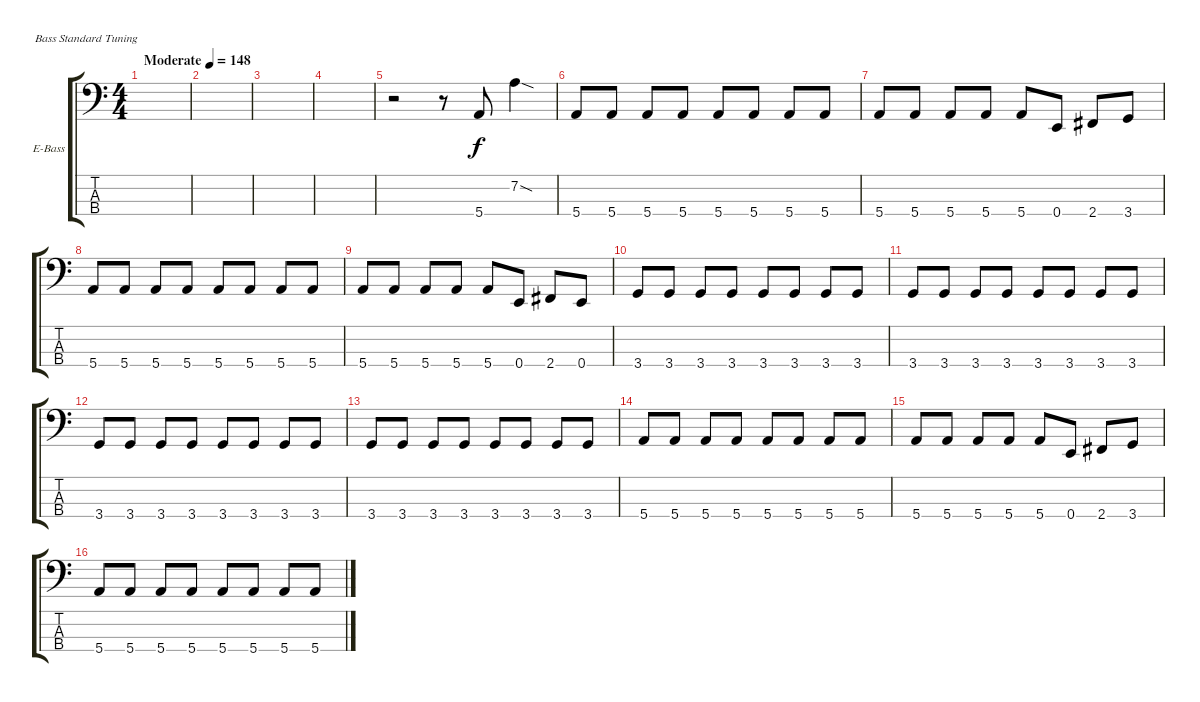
\bracketExtendMode groupsimilarinstruments
\firstSystemTrackNameOrientation horizontal
\otherSystemsTrackNameOrientation horizontal
\track ("Pawel Maciwoda" "E-Bass") {instrument electricbassfinger}
\staff {score tabs}
\tuning (G2 D2 A1 E1)
\ts (4 4)
\beaming (8 2 2 2 2)
\tempo (148 "Moderate")
\clef f4
\ks c
|
|
|
|
r.2 r.8 5.4.8 7.2{sod}.4 |
5.4.8 5.4.8 5.4.8 5.4.8 5.4.8 5.4.8 5.4.8 5.4.8 |
5.4.8 5.4.8 5.4.8 5.4.8 5.4.8 0.4.8 2.4.8 3.4.8 |
5.4.8 5.4.8 5.4.8 5.4.8 5.4.8 5.4.8 5.4.8 5.4.8 |
5.4.8 5.4.8 5.4.8 5.4.8 5.4.8 0.4.8 2.4.8 0.4.8 |
3.4.8 3.4.8 3.4.8 3.4.8 3.4.8 3.4.8 3.4.8 3.4.8 |
3.4.8 3.4.8 3.4.8 3.4.8 3.4.8 3.4.8 3.4.8 3.4.8 |
3.4.8 3.4.8 3.4.8 3.4.8 3.4.8 3.4.8 3.4.8 3.4.8 |
3.4.8 3.4.8 3.4.8 3.4.8 3.4.8 3.4.8 3.4.8 3.4.8 |
5.4.8 5.4.8 5.4.8 5.4.8 5.4.8 5.4.8 5.4.8 5.4.8 |
5.4.8 5.4.8 5.4.8 5.4.8 5.4.8 0.4.8 2.4.8 3.4.8 |
5.4.8 5.4.8 5.4.8 5.4.8 5.4.8 5.4.8 5.4.8 5.4.8
